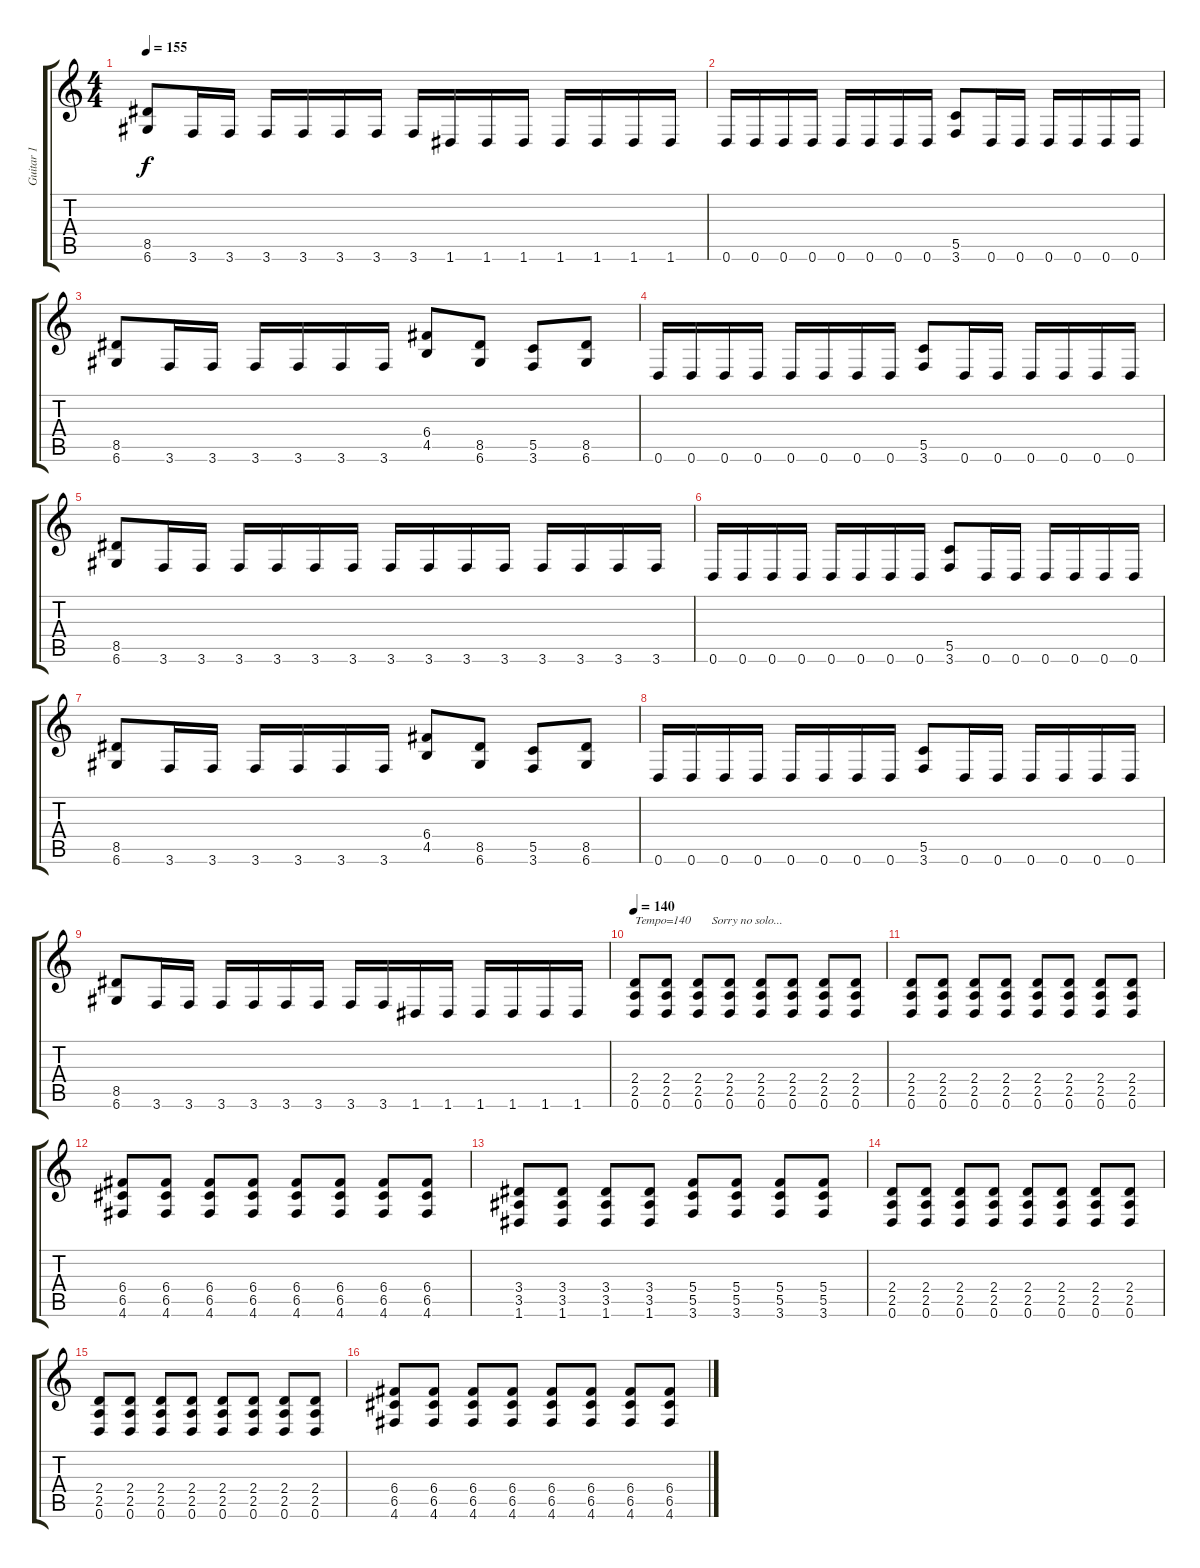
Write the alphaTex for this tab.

\track ("Guitar 1" "Guitar 1") {instrument distortionguitar}
\staff {score tabs}
\tuning (D4 A3 F3 C3 G2 D2) {hide}
\ts (4 4)
\tempo 155
\clef g2
\ks c
(8.5 6.6).8{dy f} 3.6.16 3.6.16 3.6.16 3.6.16 3.6.16 3.6.16 3.6.16 1.6.16 1.6.16 1.6.16 1.6.16 1.6.16 1.6.16 1.6.16 |
0.6.16 0.6.16 0.6.16 0.6.16 0.6.16 0.6.16 0.6.16 0.6.16 (5.5 3.6).8 0.6.16 0.6.16 0.6.16 0.6.16 0.6.16 0.6.16 |
(8.5 6.6).8 3.6.16 3.6.16 3.6.16 3.6.16 3.6.16 3.6.16 (6.4 4.5).8 (8.5 6.6).8 (5.5 3.6).8 (8.5 6.6).8 |
0.6.16 0.6.16 0.6.16 0.6.16 0.6.16 0.6.16 0.6.16 0.6.16 (5.5 3.6).8 0.6.16 0.6.16 0.6.16 0.6.16 0.6.16 0.6.16 |
(8.5 6.6).8 3.6.16 3.6.16 3.6.16 3.6.16 3.6.16 3.6.16 3.6.16 3.6.16 3.6.16 3.6.16 3.6.16 3.6.16 3.6.16 3.6.16 |
0.6.16 0.6.16 0.6.16 0.6.16 0.6.16 0.6.16 0.6.16 0.6.16 (5.5 3.6).8 0.6.16 0.6.16 0.6.16 0.6.16 0.6.16 0.6.16 |
(8.5 6.6).8 3.6.16 3.6.16 3.6.16 3.6.16 3.6.16 3.6.16 (6.4 4.5).8 (8.5 6.6).8 (5.5 3.6).8 (8.5 6.6).8 |
0.6.16 0.6.16 0.6.16 0.6.16 0.6.16 0.6.16 0.6.16 0.6.16 (5.5 3.6).8 0.6.16 0.6.16 0.6.16 0.6.16 0.6.16 0.6.16 |
(8.5 6.6).8 3.6.16 3.6.16 3.6.16 3.6.16 3.6.16 3.6.16 3.6.16 3.6.16 1.6.16 1.6.16 1.6.16 1.6.16 1.6.16 1.6.16 |
\tempo 140
(2.4 2.5 0.6).8{txt "Tempo=140       Sorry no solo..."} (2.4 2.5 0.6).8 (2.4 2.5 0.6).8 (2.4 2.5 0.6).8 (2.4 2.5 0.6).8 (2.4 2.5 0.6).8 (2.4 2.5 0.6).8 (2.4 2.5 0.6).8 |
(2.4 2.5 0.6).8 (2.4 2.5 0.6).8 (2.4 2.5 0.6).8 (2.4 2.5 0.6).8 (2.4 2.5 0.6).8 (2.4 2.5 0.6).8 (2.4 2.5 0.6).8 (2.4 2.5 0.6).8 |
(6.4 6.5 4.6).8 (6.4 6.5 4.6).8 (6.4 6.5 4.6).8 (6.4 6.5 4.6).8 (6.4 6.5 4.6).8 (6.4 6.5 4.6).8 (6.4 6.5 4.6).8 (6.4 6.5 4.6).8 |
(3.4 3.5 1.6).8 (3.4 3.5 1.6).8 (3.4 3.5 1.6).8 (3.4 3.5 1.6).8 (5.4 5.5 3.6).8 (5.4 5.5 3.6).8 (5.4 5.5 3.6).8 (5.4 5.5 3.6).8 |
(2.4 2.5 0.6).8 (2.4 2.5 0.6).8 (2.4 2.5 0.6).8 (2.4 2.5 0.6).8 (2.4 2.5 0.6).8 (2.4 2.5 0.6).8 (2.4 2.5 0.6).8 (2.4 2.5 0.6).8 |
(2.4 2.5 0.6).8 (2.4 2.5 0.6).8 (2.4 2.5 0.6).8 (2.4 2.5 0.6).8 (2.4 2.5 0.6).8 (2.4 2.5 0.6).8 (2.4 2.5 0.6).8 (2.4 2.5 0.6).8 |
(6.4 6.5 4.6).8 (6.4 6.5 4.6).8 (6.4 6.5 4.6).8 (6.4 6.5 4.6).8 (6.4 6.5 4.6).8 (6.4 6.5 4.6).8 (6.4 6.5 4.6).8 (6.4 6.5 4.6).8
